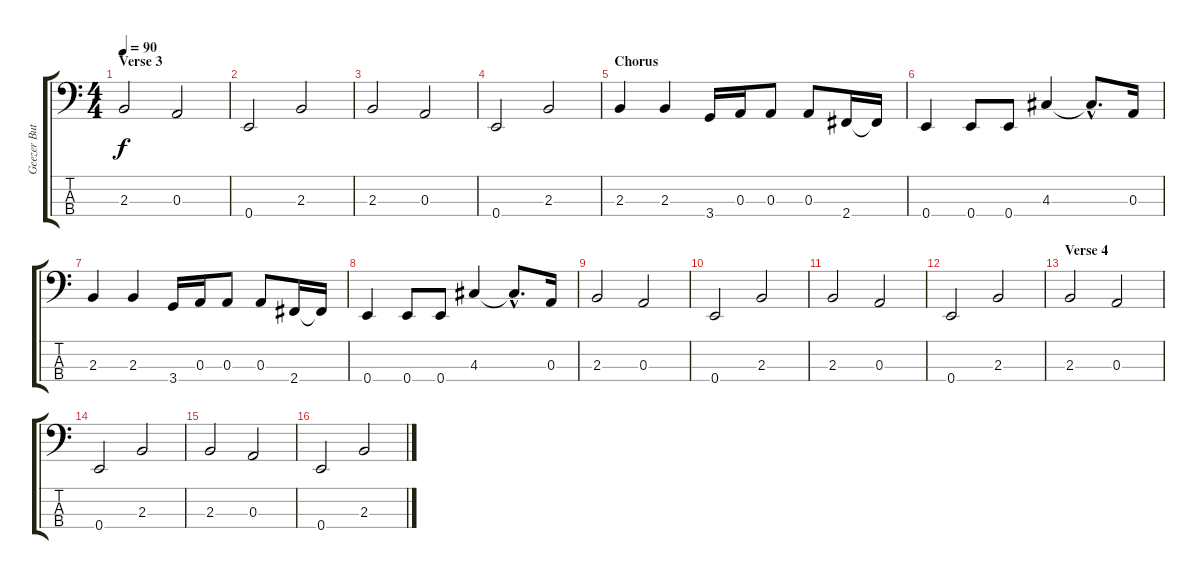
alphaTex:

\track ("Geezer Butler" "Geezer But") {instrument electricbasspick}
\staff {score tabs}
\tuning (G2 D2 A1 E1) {hide}
\ts (4 4)
\section ("" "Verse 3")
\tempo 90
\clef f4
\ks c
2.3.2{dy f} 0.3.2 |
0.4.2 2.3.2 |
2.3.2 0.3.2 |
0.4.2 2.3.2 |
\section ("" "Chorus")
2.3.4 2.3.4 3.4.16 0.3.16 0.3.8 0.3.8 2.4.16 2.4{t}.16 |
0.4.4 0.4.8 0.4.8 4.3.4 4.3{hac t}.8{d} 0.3.16 |
2.3.4 2.3.4 3.4.16 0.3.16 0.3.8 0.3.8 2.4.16 2.4{t}.16 |
0.4.4 0.4.8 0.4.8 4.3.4 4.3{hac t}.8{d} 0.3.16 |
2.3.2 0.3.2 |
0.4.2 2.3.2 |
2.3.2 0.3.2 |
0.4.2 2.3.2 |
\section ("" "Verse 4")
2.3.2 0.3.2 |
0.4.2 2.3.2 |
2.3.2 0.3.2 |
0.4.2 2.3.2
